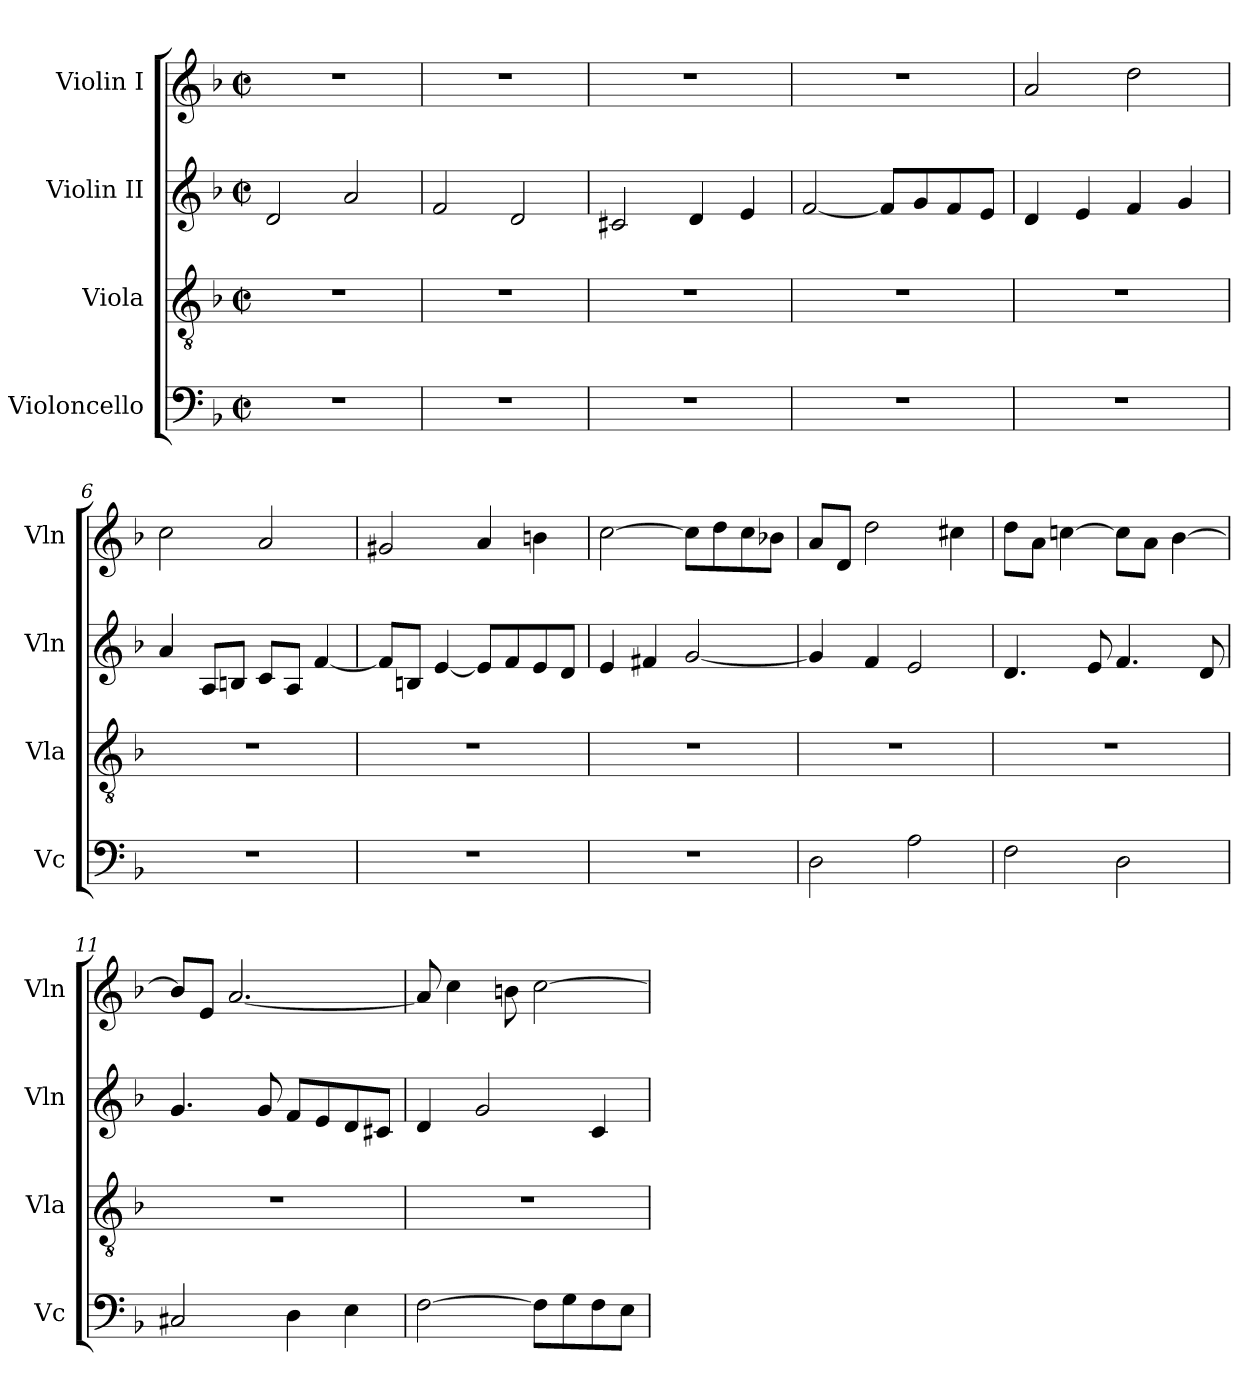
**kern	**kern	**kern	**kern
*part4	*part3	*part2	*part1
*staff4	*staff3	*staff2	*staff1
*I"Violoncello	*I"Viola	*I"Violin II	*I"Violin I
*I'Vc	*I'Vla	*I'Vln	*I'Vln
*clefF4	*clefGv2	*clefG2	*clefG2
*k[b-]	*k[b-]	*k[b-]	*k[b-]
*M2/2	*M2/2	*M2/2	*M2/2
*met(c|)	*met(c|)	*met(c|)	*met(c|)
=1	=1	=1	=1
1r	1r	2d/	1r
.	.	2a/	.
=2	=2	=2	=2
1r	1r	2f/	1r
.	.	2d/	.
=3	=3	=3	=3
1r	1r	2c#X/	1r
.	.	4d/	.
.	.	4e/	.
=4	=4	=4	=4
1r	1r	[2f/	1r
.	.	8f/L]	.
.	.	8g/	.
.	.	8f/	.
.	.	8e/J	.
=5	=5	=5	=5
1r	1r	4d/	2a/
.	.	4e/	.
.	.	4f/	2dd\
.	.	4g/	.
=6	=6	=6	=6
1r	1r	4a/	2cc\
.	.	8A/L	.
.	.	8Bn/J	.
.	.	8c/L	2a/
.	.	8A/J	.
.	.	[4f/	.
=7	=7	=7	=7
1r	1r	8f/L]	2g#X/
.	.	8Bn/J	.
.	.	[4e/	.
.	.	8e/L]	4a/
.	.	8f/	.
.	.	8e/	4bn\
.	.	8d/J	.
!!LO:LB:g=z
=8	=8	=8	=8
1r	1r	4e/	[2cc\
.	.	4f#X/	.
.	.	[2g/	8cc\L]
.	.	.	8dd\
.	.	.	8cc\
.	.	.	8b-X\J
=9	=9	=9	=9
2D\	1r	4g/]	8a/L
.	.	.	8d/J
.	.	4f/	2dd\
2A\	.	2e/	.
.	.	.	4cc#X\
=10	=10	=10	=10
2F\	1r	4.d/	8dd\L
.	.	.	8a\J
.	.	.	[4ccn\
.	.	8e/	.
2D\	.	4.f/	8cc\L]
.	.	.	8a\J
.	.	.	[4b-\
.	.	8d/	.
=11	=11	=11	=11
2C#X/	1r	4.g/	8b-/L]
.	.	.	8e/J
.	.	.	[2.a/
.	.	8g/	.
4D\	.	8f/L	.
.	.	8e/	.
4E\	.	8d/	.
.	.	8c#X/J	.
=12	=12	=12	=12
[2F\	1r	4d/	8a/]
.	.	.	4cc\
.	.	2g/	.
.	.	.	8bn\
8F\L]	.	.	[2cc\
8G\	.	.	.
8F\	.	4c/	.
8E\J	.	.	.
=	=	=	=
*-	*-	*-	*-
